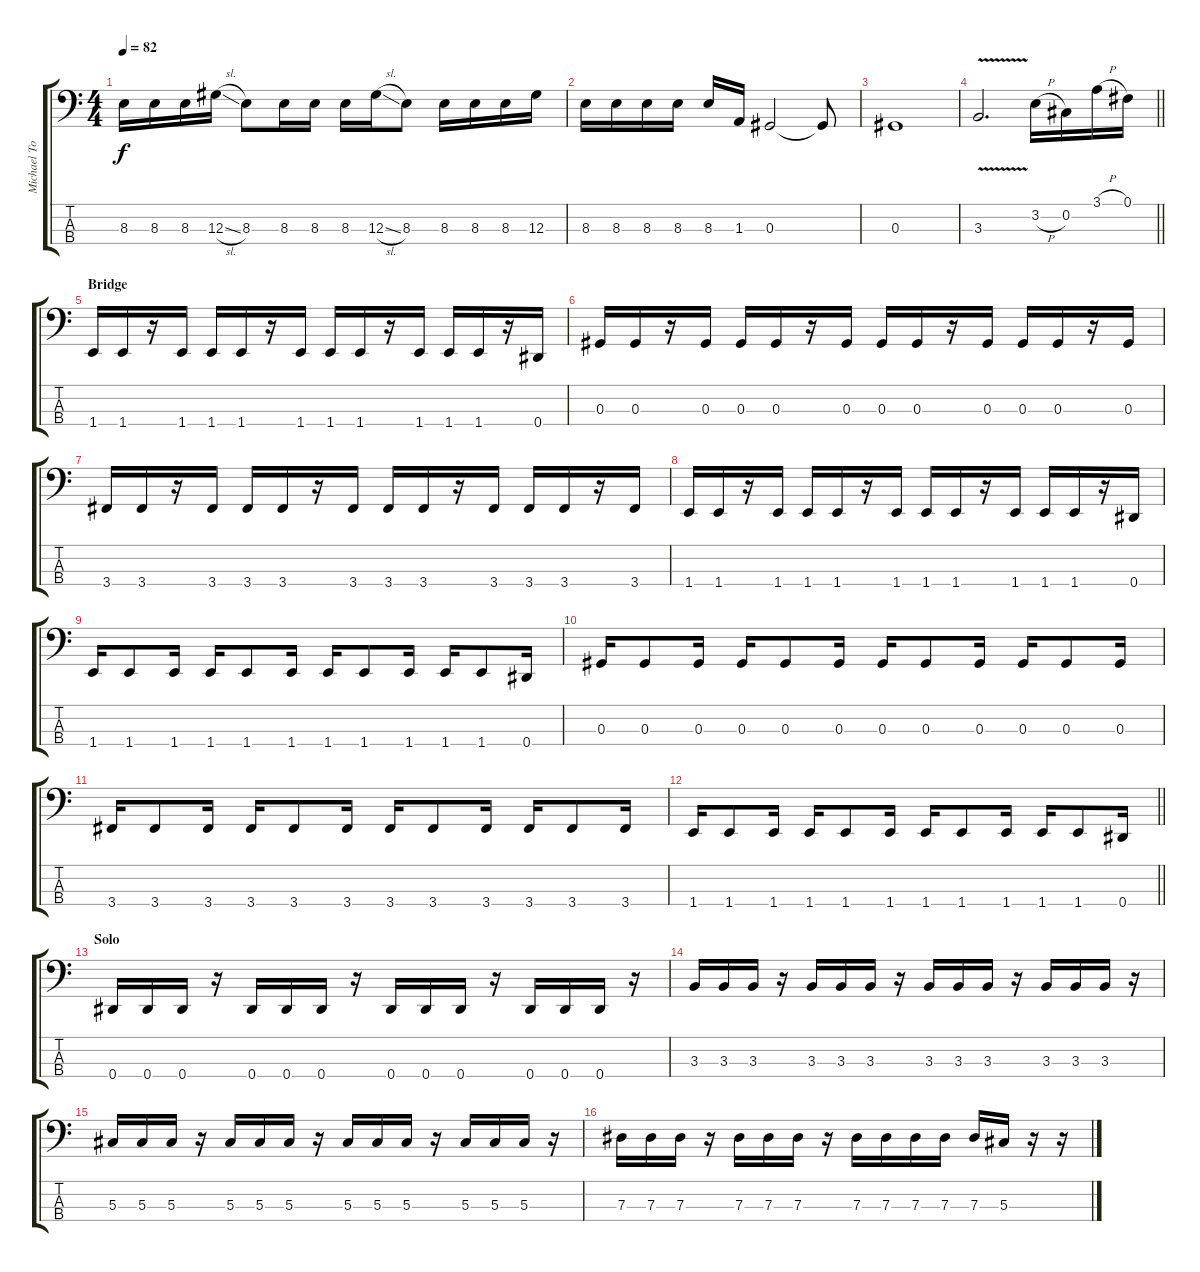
\track ("Michael Todd" "Michael To") {instrument electricbassfinger}
\staff {score tabs}
\tuning (Gb2 Db2 Ab1 Eb1) {hide}
\ts (4 4)
\tempo 82
\clef f4
\ks c
8.3.16{dy f} 8.3.16 8.3.16 12.3{sl}.16 8.3.8 8.3.16 8.3.16 8.3.16 12.3{sl}.16 8.3.8 8.3.16 8.3.16 8.3.16 12.3.16 |
8.3.16 8.3.16 8.3.16 8.3.16 8.3.16 1.3.16 0.3.2 0.3{t}.8 |
0.3.1 |
\barLineRight lightlight
3.3{v}.2{d} 3.2{h}.16 0.2.16 3.1{h}.16 0.1.16 |
\section ("" "Bridge")
1.4.16{instrument electricbassfinger} 1.4.16 r.16 1.4.16 1.4.16 1.4.16 r.16 1.4.16 1.4.16 1.4.16 r.16 1.4.16 1.4.16 1.4.16 r.16 0.4.16 |
0.3.16 0.3.16 r.16 0.3.16 0.3.16 0.3.16 r.16 0.3.16 0.3.16 0.3.16 r.16 0.3.16 0.3.16 0.3.16 r.16 0.3.16 |
3.4.16 3.4.16 r.16 3.4.16 3.4.16 3.4.16 r.16 3.4.16 3.4.16 3.4.16 r.16 3.4.16 3.4.16 3.4.16 r.16 3.4.16 |
1.4.16 1.4.16 r.16 1.4.16 1.4.16 1.4.16 r.16 1.4.16 1.4.16 1.4.16 r.16 1.4.16 1.4.16 1.4.16 r.16 0.4.16 |
1.4.16 1.4.8 1.4.16 1.4.16 1.4.8 1.4.16 1.4.16 1.4.8 1.4.16 1.4.16 1.4.8 0.4.16 |
0.3.16 0.3.8 0.3.16 0.3.16 0.3.8 0.3.16 0.3.16 0.3.8 0.3.16 0.3.16 0.3.8 0.3.16 |
3.4.16 3.4.8 3.4.16 3.4.16 3.4.8 3.4.16 3.4.16 3.4.8 3.4.16 3.4.16 3.4.8 3.4.16 |
\barLineRight lightlight
1.4.16 1.4.8 1.4.16 1.4.16 1.4.8 1.4.16 1.4.16 1.4.8 1.4.16 1.4.16 1.4.8 0.4.16 |
\section ("" "Solo")
0.4.16{instrument slapbass1} 0.4.16 0.4.16 r.16 0.4.16 0.4.16 0.4.16 r.16 0.4.16 0.4.16 0.4.16 r.16 0.4.16 0.4.16 0.4.16 r.16 |
3.3.16{instrument electricbassfinger} 3.3.16 3.3.16 r.16 3.3.16 3.3.16 3.3.16 r.16 3.3.16 3.3.16 3.3.16 r.16 3.3.16 3.3.16 3.3.16 r.16 |
5.3.16 5.3.16 5.3.16 r.16 5.3.16 5.3.16 5.3.16 r.16 5.3.16 5.3.16 5.3.16 r.16 5.3.16 5.3.16 5.3.16 r.16 |
7.3.16 7.3.16 7.3.16 r.16 7.3.16 7.3.16 7.3.16 r.16 7.3.16 7.3.16 7.3.16 7.3.16 7.3.16 5.3.16 r.16 r.16
